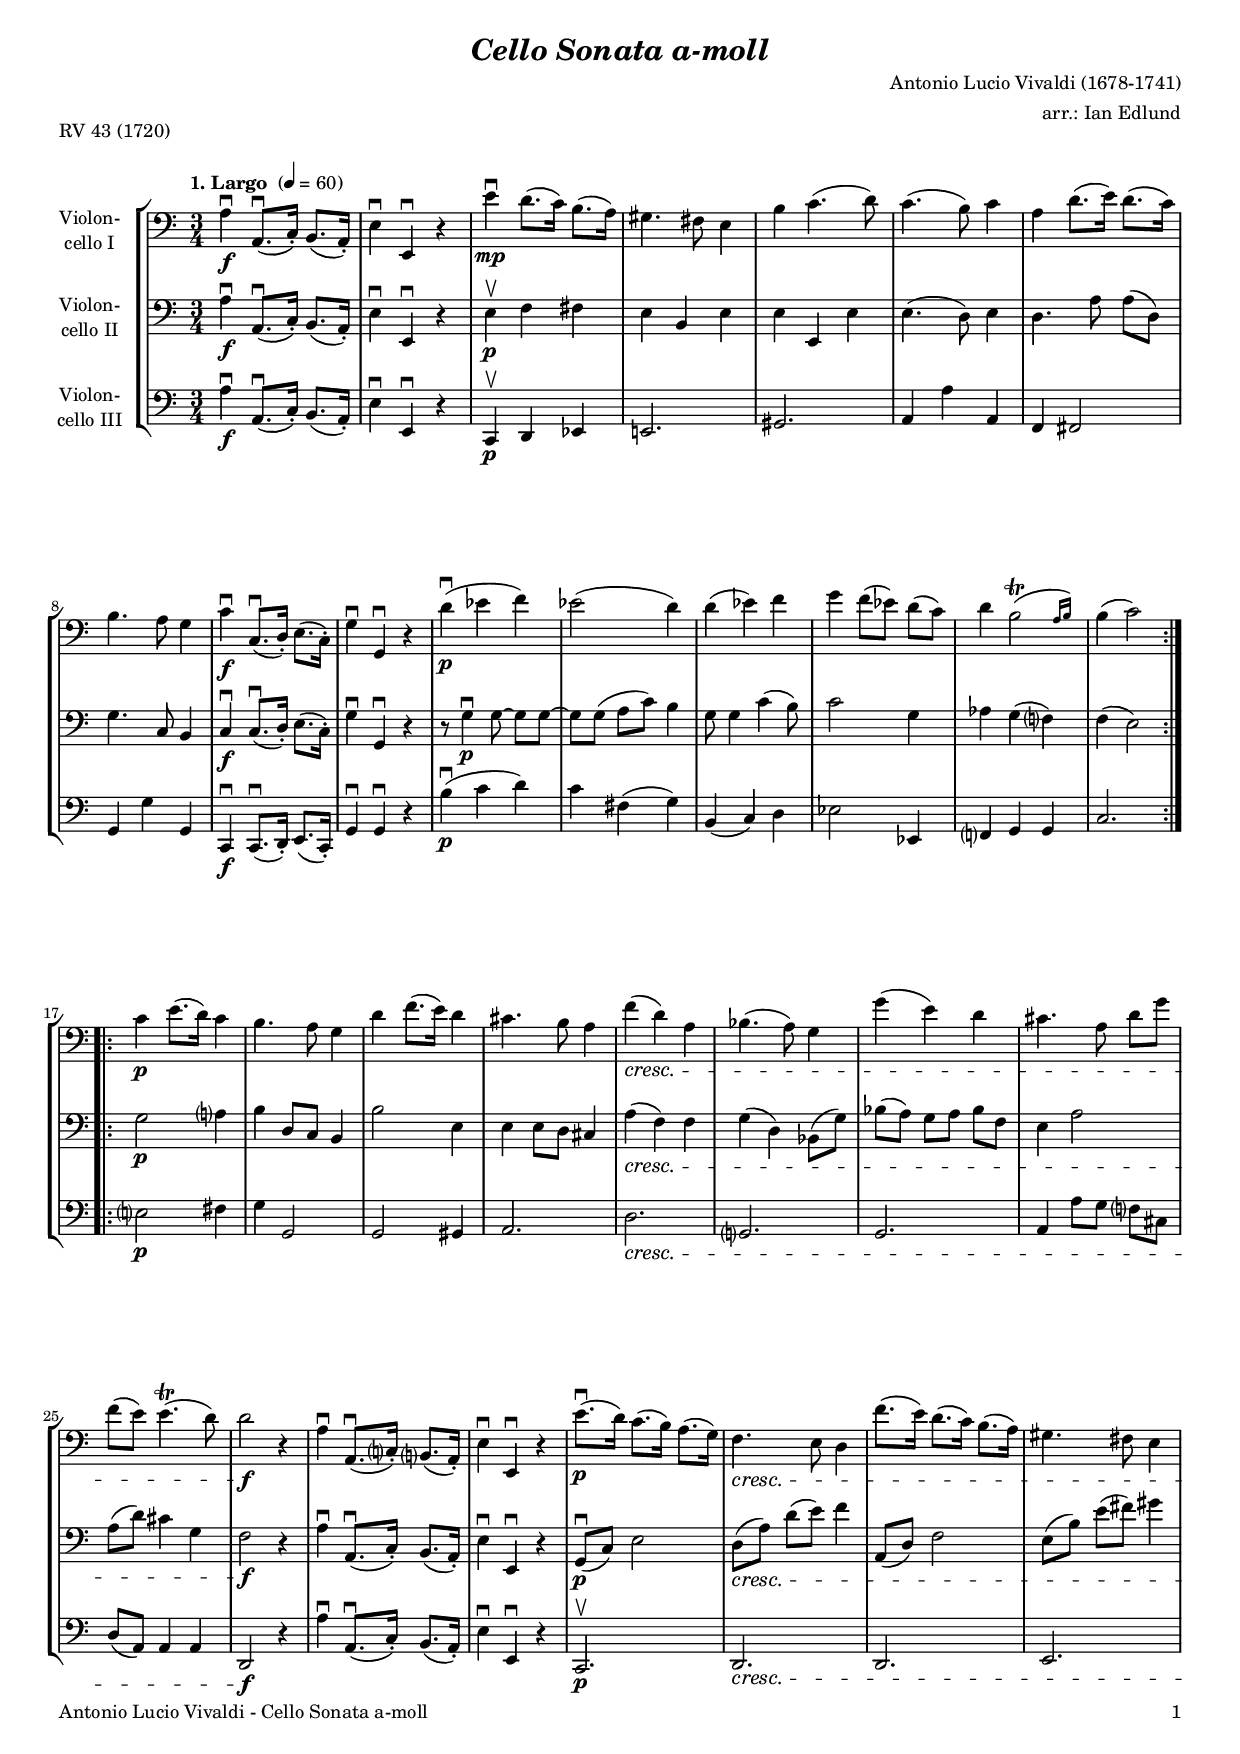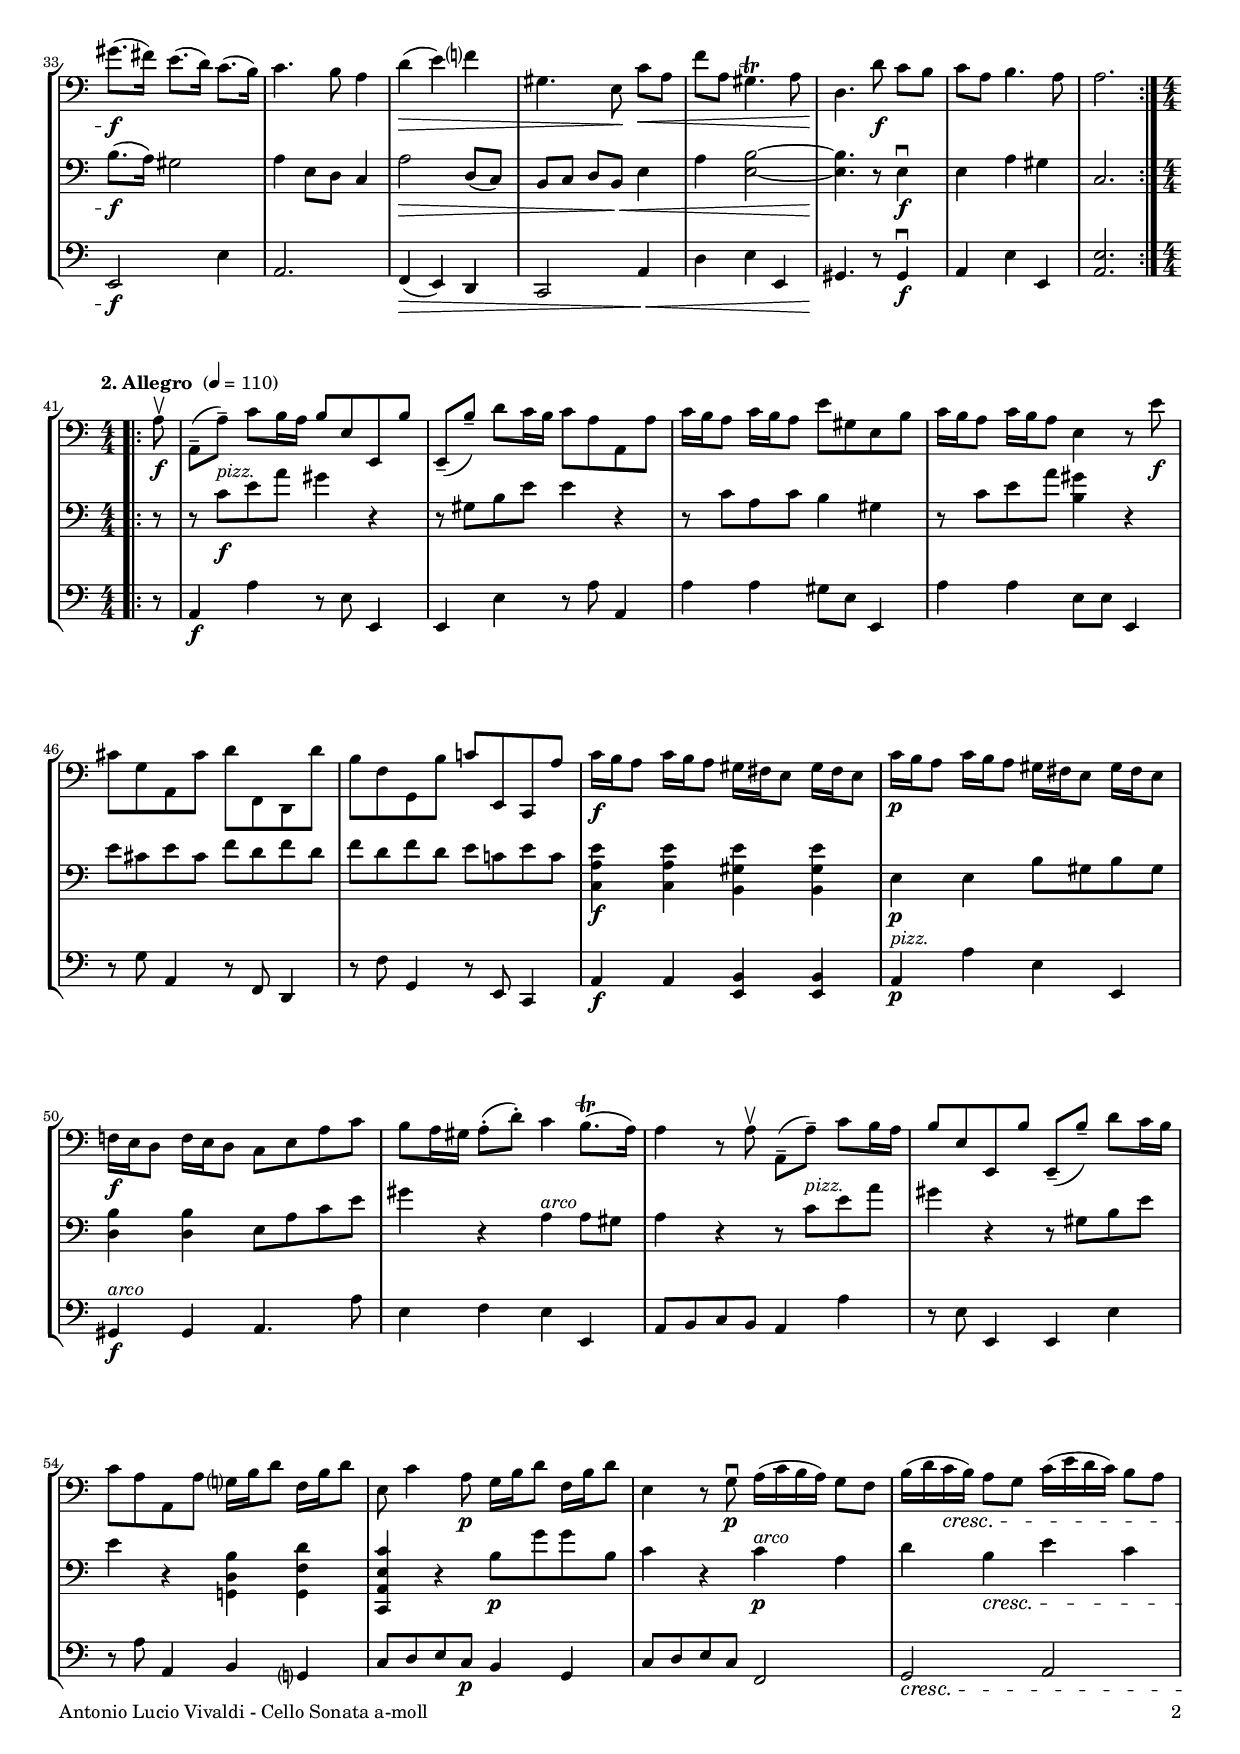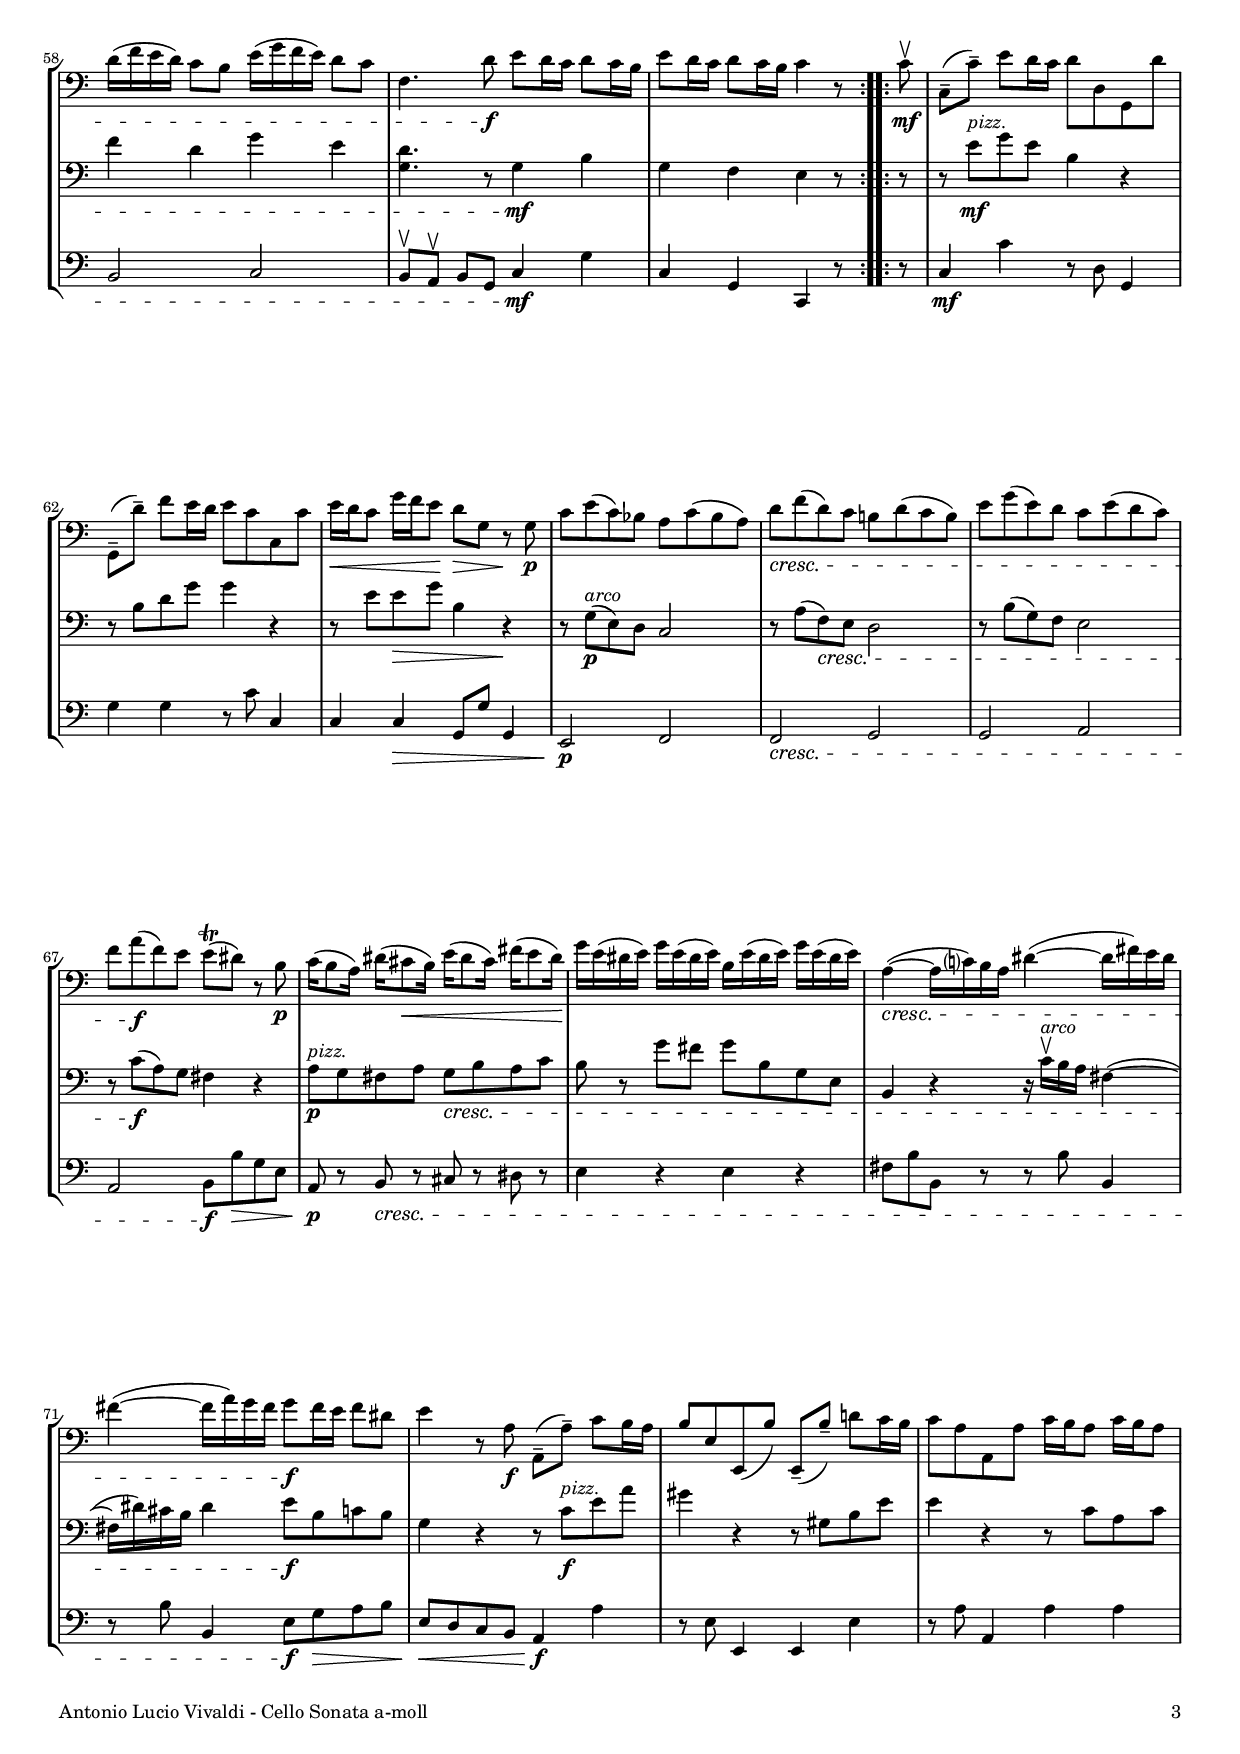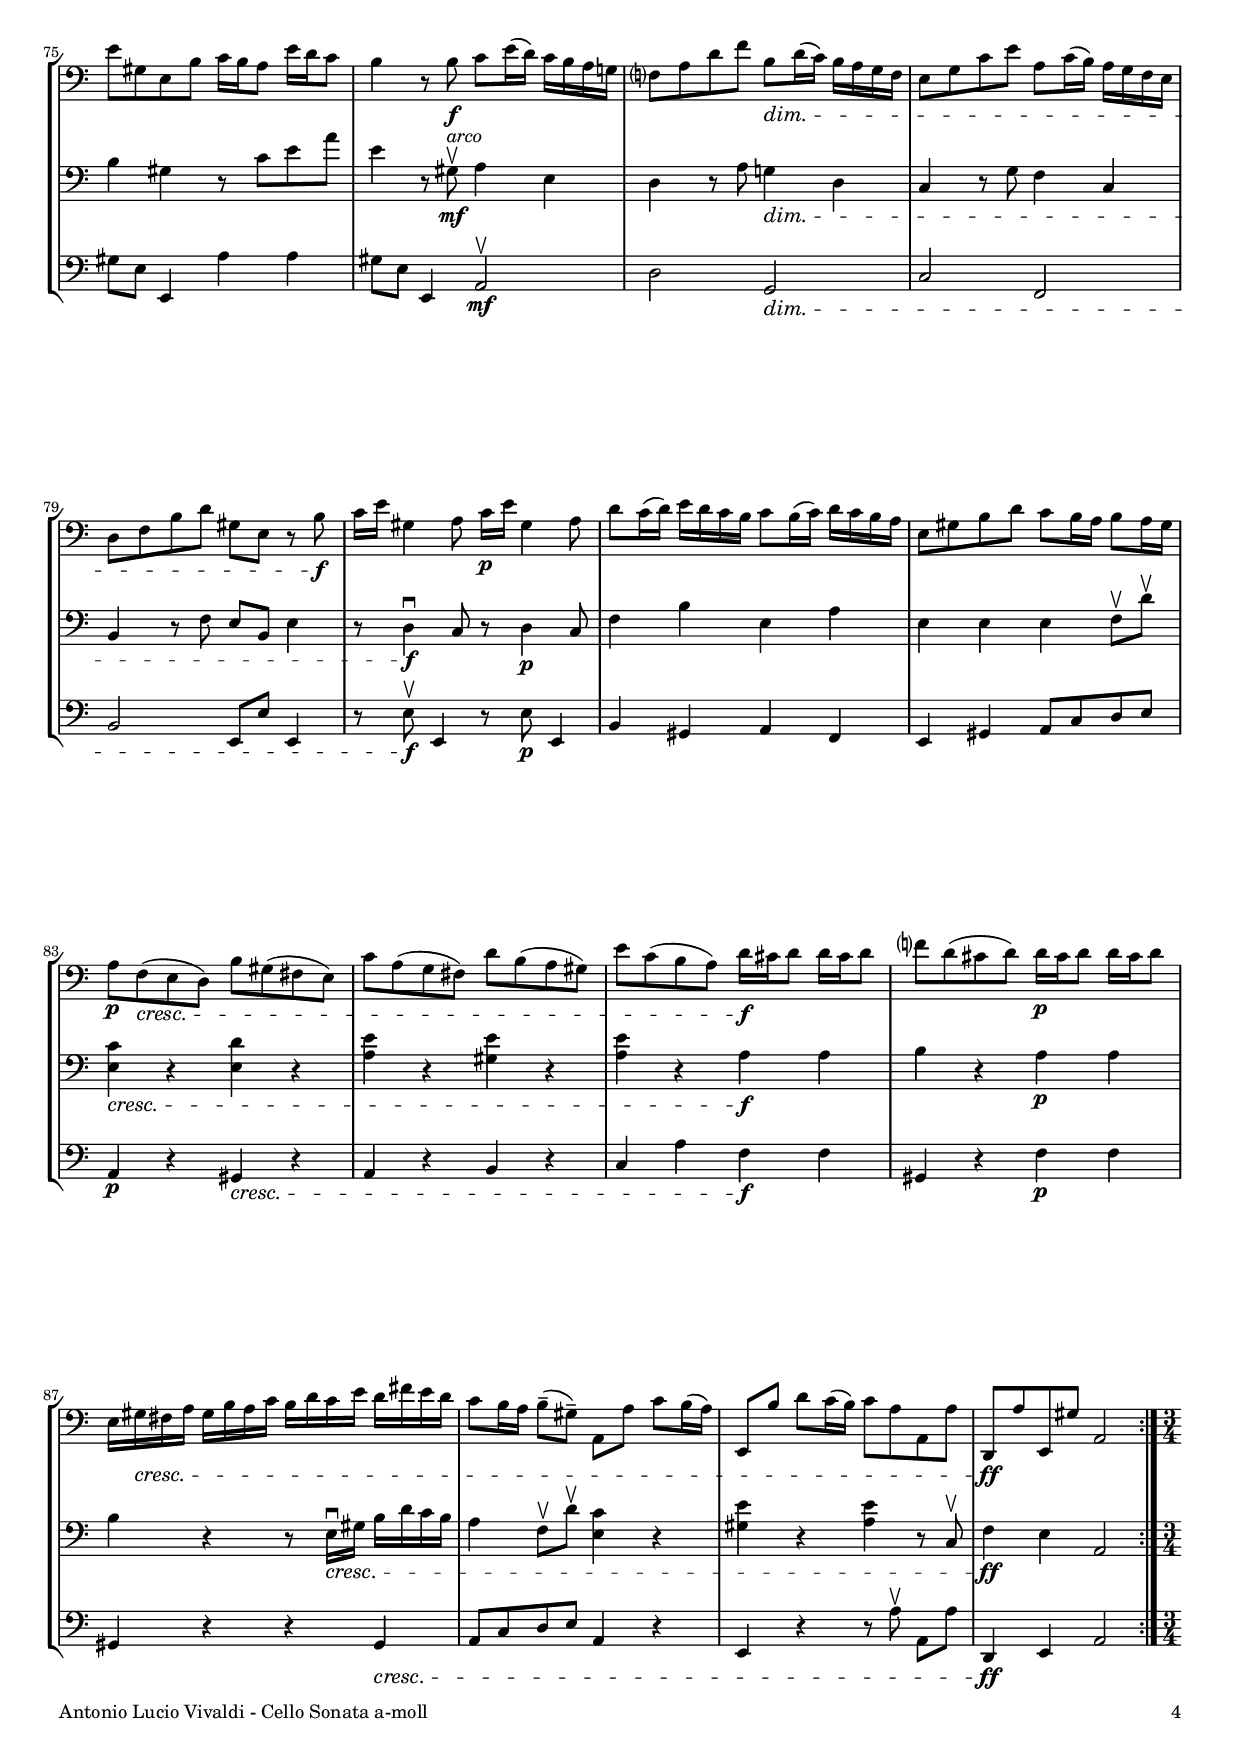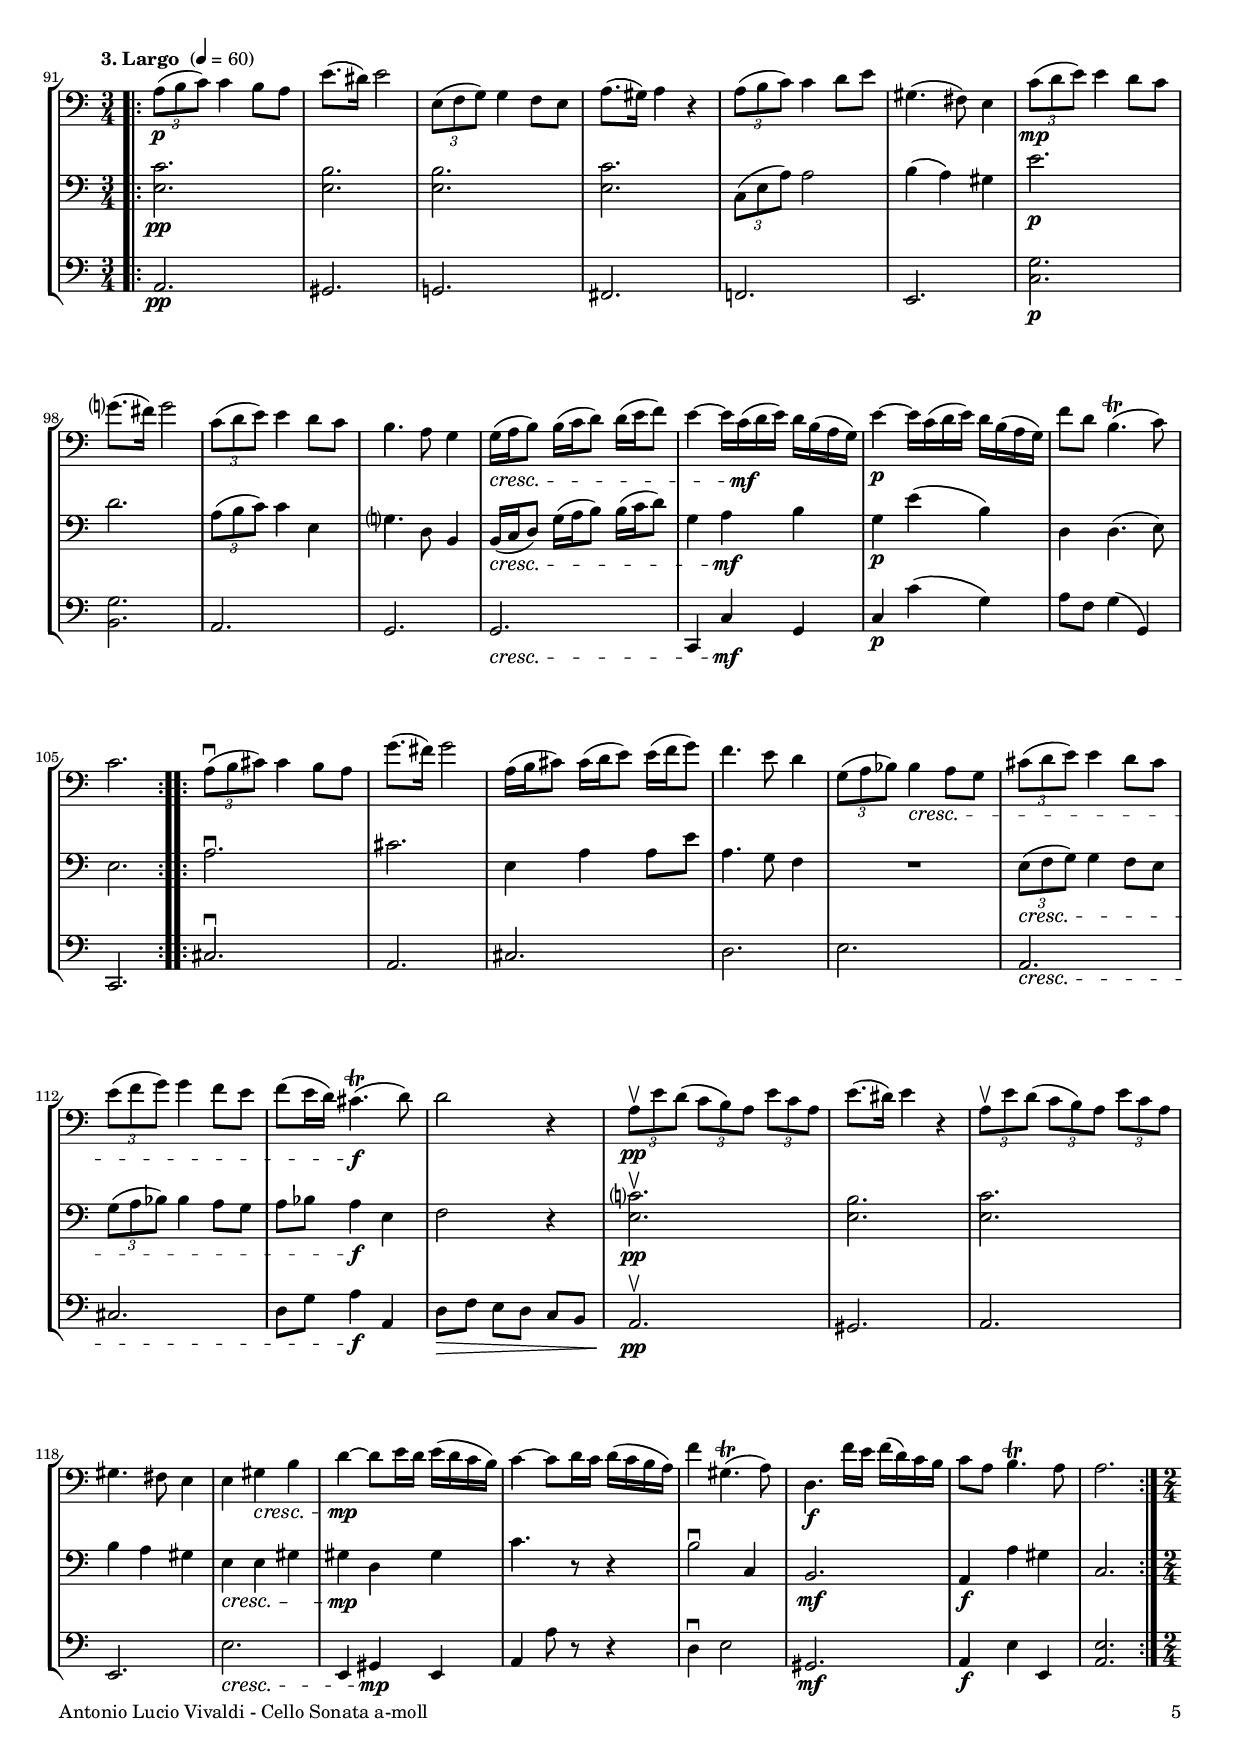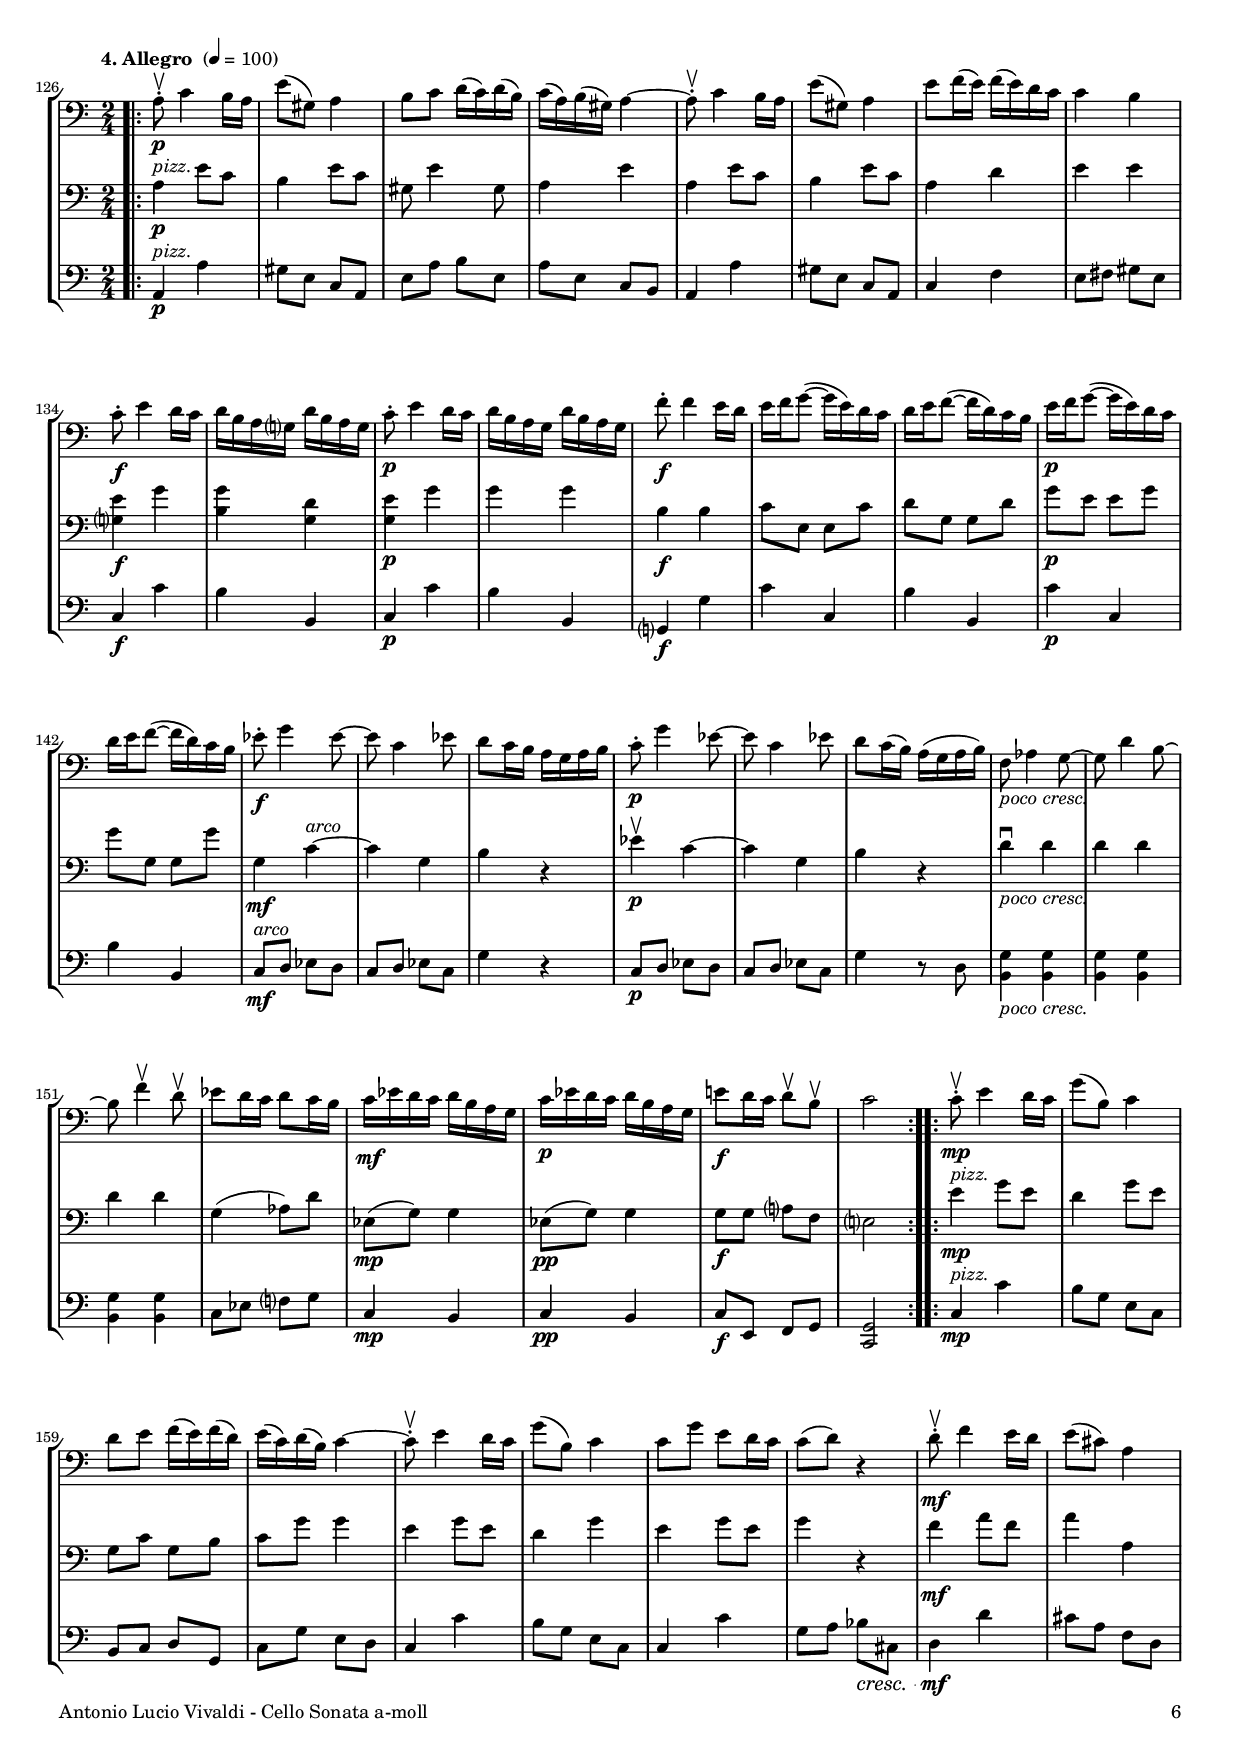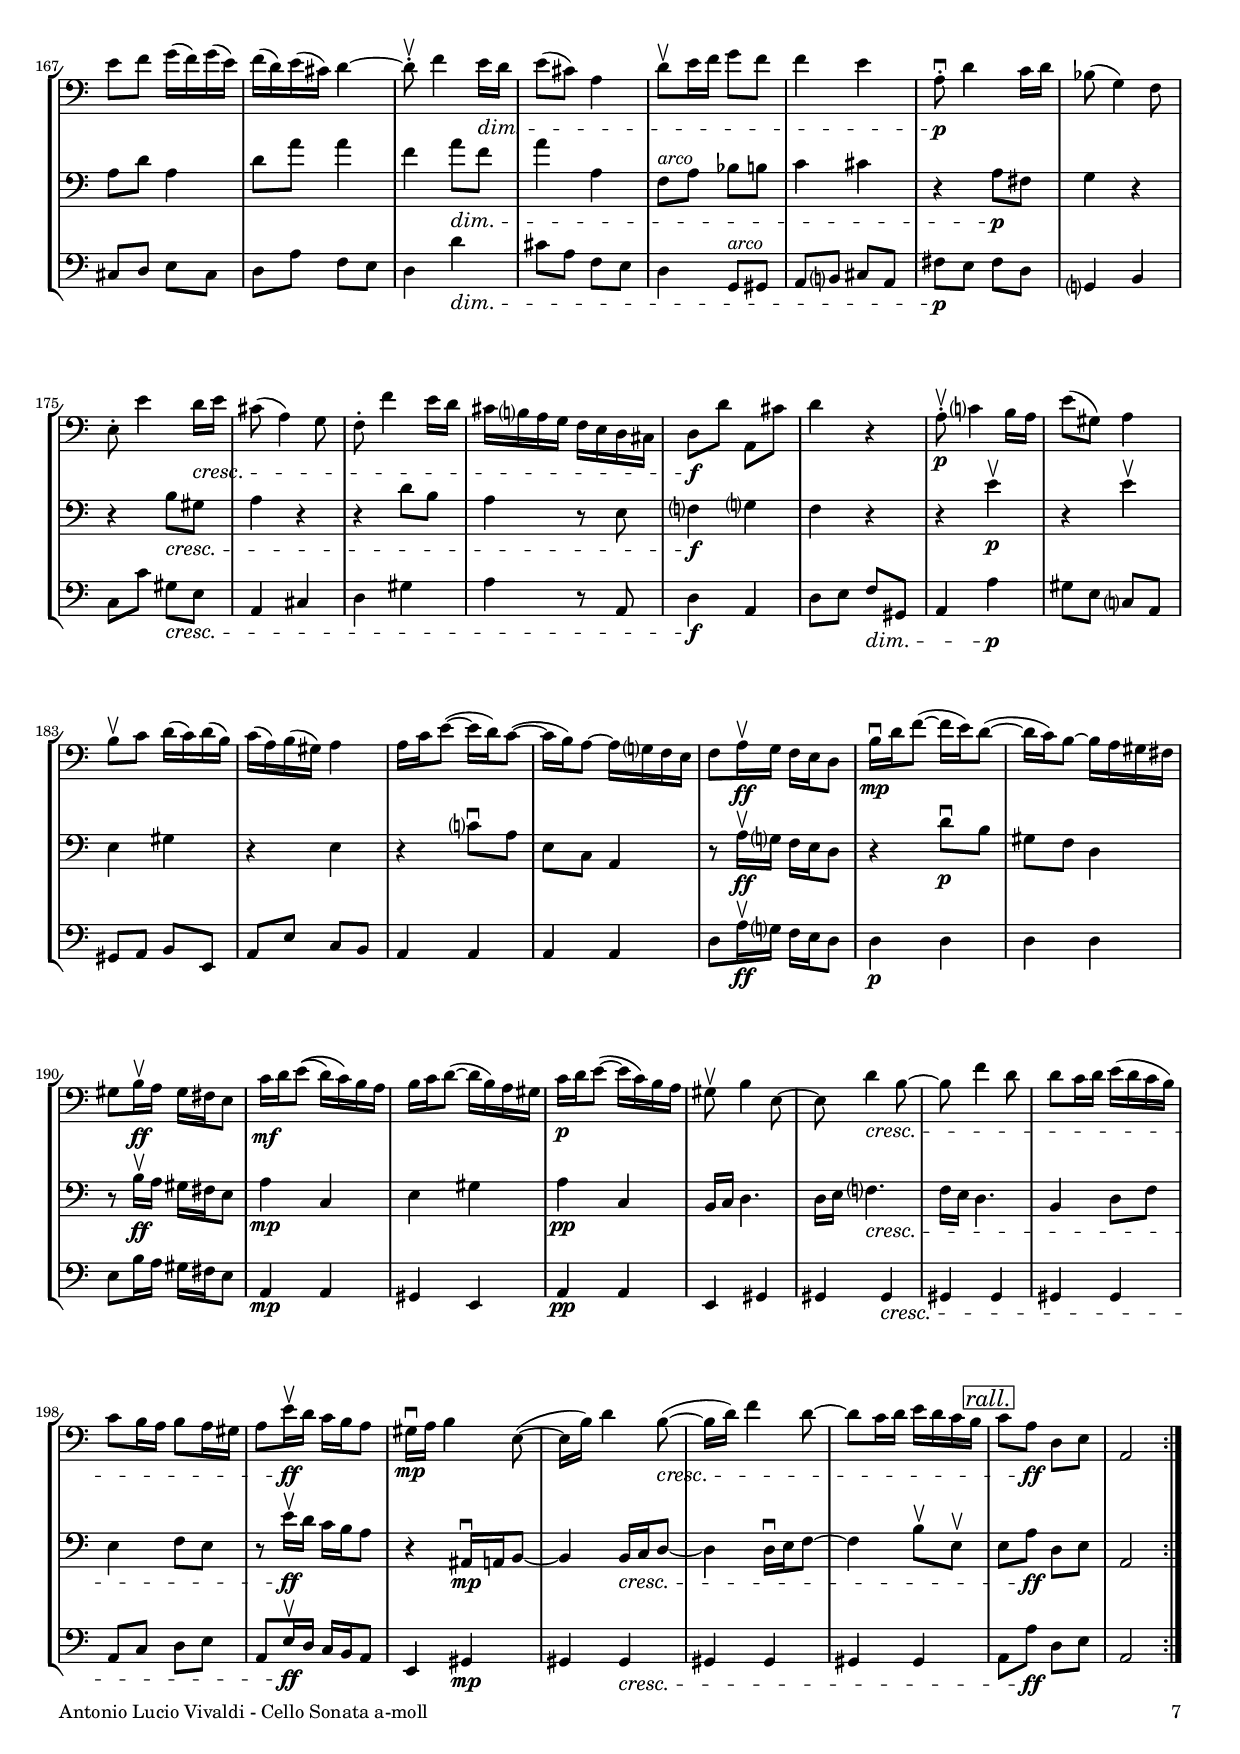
\version "2.18.2"
\include "deutsch.ly"
  
#(set-global-staff-size 16.25)

\header {
  title     = \markup \bold \italic "Cello Sonata a-moll"
  composer  = "Antonio Lucio Vivaldi (1678-1741)"
  arranger  = "arr.: Ian Edlund"
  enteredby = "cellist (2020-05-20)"
  piece     = "RV 43 (1720)"
}

voiceconsts = {
  \key a \minor
  \time 3/4
  \clef "bass"
  \numericTimeSignature
  \compressFullBarRests
  % Set default beaming for all staves
  \set Timing.beamExceptions = #'()
  \set Timing.baseMoment     = #(ly:make-moment 1 4)
  \set Timing.beatStructure  = #'(1 1 1)
}

micl = "clarinet"
mifl = "flute"
miob = "oboe"
mifh = "french horn"
misx = "tenor sax"
mist = "string ensemble 1"
miba = "cello"

introa = {        \tempo "1. Largo "   4=60 }
introb = { \break \tempo "2. Allegro " 4=110 \time 4/4 }
introc = { \pageBreak \tempo "3. Largo "   4=60  \time 3/4
	   \set Timing.beamExceptions = #'()
	   \set Timing.baseMoment     = #(ly:make-moment 1 4)
	   \set Timing.beatStructure  = #'(1 1 1)
	 }
introd = { \break \tempo "4. Allegro " 4=100 \time 2/4 }

arco = \markup \italic "arco"
pizz = \markup \italic "pizz."
pocr = \markup \italic "poco cresc."
rall = \mark \markup \box \italic "rall."

va = \relative c' {
  \voiceconsts

  \introa
  \repeat volta 2 {
    a4\downbow\f a,8.(\downbow c16)-. h8.( a16)-.
    e'4\downbow e,\downbow r
    e''\downbow\mp d8.( c16) h8.( a16)
    gis4. fis8 e4
    h' c4.( d8)
    c4.( h8) c4
    a d8.( e16) d8.( c16)

    h4. a8 g4
    c\downbow\f c,8.(\downbow d16)-. e8.( c16)-.
    g'4\downbow g,\downbow r
    d''(\downbow\p es f)
    es2( d4)
    d( es) f
    g f8( es) d( c)

    d4 \afterGrace h2(\trill { a16[ h]) }
    h4( c2)
  }
  \repeat volta 2 {
    c4\p e8.( d16) c4
    h4. a8 g4
    d' f8.( e16) d4
    cis4. h8 a4
    f'(\cresc d) a

    b4.( a8) g4
    g'( e) d
    cis4. a8 d g
    f( e) e4.(\trill d8)
    d2\f r4
    a\downbow a,8.(\downbow c?16)-. h?8.( a16)-.
    e'4\downbow e,\downbow r

    e''8.(\downbow\p d16) c8.( h16) a8.( g16)
    f4.\cresc e8 d4
    f'8.( e16) d8.( c16) h8.( a16)
    gis4. fis8 e4
    gis'8.(\f fis16) e8.( d16) c8.( h16)
    c4. h8 a4

    d(\> e) f?
    gis,4. e8\! c'\< a
    f' a, gis4.\trill a8
    d,4.\! d'8\f c h
    c a h4. a8
    a2.
  }

  \introb
  \repeat volta 2 {
    \partial 8 a8\upbow\f
    a,(-- a')-- c h16 a h8 e, e, h''
    e,,(-- h'')-- d c16 h c8 a a, a'
    c16 h a8 c16 h a8 e' gis, e h'

    c16 h a8 c16 h a8 e4 r8 e'\f
    cis g a, cis' d f,, d d''
    h f g, h' c! e,, c a''
    c16\f h a8 c16 h a8 gis16 fis e8 gis16 fis e8

    c'16\p h a8 c16 h a8 gis16 fis e8 gis16 fis e8
    f!16\f e d8 f16 e d8 c e a c
    h a16 gis a8(-. d)-. c4 h8.(\trill a16)
    a4 r8 a\upbow a,(-- a')-- c h16 a

    h8 e, e, h'' e,,(-- h'')-- d c16 h
    c8 a a, a' g?16 h d8 f,16 h d8
    e, c'4 a8\p g16 h d8 f,16 h d8
    e,4 r8 g\downbow\p a16( c h a) g8 f

    h16( d c\cresc h) a8 g c16( e d c) h8 a
    d16( f e d) c8 h e16( g f e) d8 c
    f,4. d'8\f e d16 c d8 c16 h

    e8 d16 c d8 c16 h c4 r8
  }
  \repeat volta 2 {
    c\upbow\mf
    c,(-- c')-- e d16 c d8 d, g, d''
    g,,(-- d'')-- f e16 d e8 c c, c'

    e16\< d c8 g'16 f e8\! d\> g, r\! g\p
    c e( c) b a c( b a)
    d\cresc f( d) c h! d( c h)
    e g( e) d c e( d c)

    f a(\f f) e e(\trill dis) r h\p
    c16( h8 a16) dis( cis8\< h16) e( dis8 cis16) fis( e8 dis16)\!
    g e( dis e) g e( dis e) h e( dis e) g e( dis e)

    a,4(~\cresc a16 c?) h a dis4(~ dis16 fis) e dis
    fis4(~ fis16 a) g fis g8\f fis16 e fis8 dis
    e4 r8 a,\f a,(-- a')-- c h16 a h8 e, e,( h'') e,,(-- h'')-- d! c16 h

    c8 a a, a' c16 h a8 c16 h a8
    e' gis, e h' c16 h a8 e'16 d c8
    h4 r8 h\f c e16( d) c h a g!
    
    f?8 a d f h,\dim d16( c) h a g f
    e8 g c e a, c16( h) a g f e
    d8 f h d gis, e r h'\f
    c16 e gis,4 a8 c16\p e gis,4 a8

    d c16( d) e d c h c8 h16( c) d c h a
    e8 gis h d c h16 a h8 a16 gis
    a8\p f(\cresc e d) h' gis( fis e)
    c' a( g fis) d' h( a gis)

    e' c( h a) d16\f cis d8 d16 cis d8
    f? d( cis d) d16\p cis d8 d16 cis d8
    e,16 gis\cresc fis a gis h a c h d c e d fis e d

    c8 h16 a h8(-- gis)-- a, a' c h16( a)
    e,8 h'' d c16( h) c8 a a, a'
    d,,\ff a'' e, gis' a,2
  }

  \introc
  \repeat volta 2 {
    \tuplet 3/2 4 { a'8(\p h c) } c4 h8 a
    e'8.( dis16) e2
    \tuplet 3/2 4 { e,8( f g) } g4 f8 e
    a8.( gis16) a4 r
    \tuplet 3/2 4 { a8( h c) } c4 d8 e
    gis,4.( fis8) e4

    \tuplet 3/2 4 { c'8(\mp d e) } e4 d8 c
    g'?8.( fis16) g2
    \tuplet 3/2 4 { c,8( d e) } e4 d8 c
    h4. a8 g4
    g16(\cresc a h8) h16( c d8) d16( e f8)
    e4~ e16 c(\mf d e) d h( a g)

    e'4~\p e16 c( d e) d h( a g)
    f'8 d h4.(\trill c8)
    c2.
  }
  \repeat volta 2 {
    \tuplet 3/2 4 { a8(\downbow h cis) } cis4 h8 a
    g'8.( fis16) g2
    a,16( h cis8) cis16( d e8) e16( f g8)

    f4. e8 d4
    \tuplet 3/2 4 { g,8( a b) } b4\cresc a8 g
    \tuplet 3/2 4 { cis( d e) } e4 d8 cis
    \tuplet 3/2 4 { e( f g) } g4 f8 e
    f( e16 d) cis4.(\trill\f d8)
    d2 r4

    \tuplet 3/2 4 { a8\upbow\pp e' d( c[ h) a] e' c a }
    e'8.( dis16) e4 r
    \tuplet 3/2 4 { a,8\upbow e' d( c[ h) a] e' c a }
    gis4. fis8 e4
    e gis\cresc h

    d~\mp d8 e16 d e( d c h)
    c4~ c8 d16 c d( c h a)
    f'4 gis,4.(\trill a8)
    d,4.\f f'16 e f( d) c h
    c8 a h4.\trill a8
    a2.
  }

  \introd
  \repeat volta 2 {
    a8-.\upbow\p c4 h16 a
    e'8( gis,) a4
    h8 c d16( c) d( h)
    c( a) h( gis) a4~
    a8-.\upbow c4 h16 a
    e'8( gis,) a4
    e'8 f16( e) f( e) d c
    c4 h

    c8-.\f e4 d16 c
    d h a g? d' h a g
    c8-.\p e4 d16 c
    d h a g d' h a g
    f'8-.\f f4 e16 d
    e f g8(~ g16 e) d c
    d e f8(~ f16 d) c h

    e\p f g8(~ g16 e) d c
    d e f8(~ f16 d) c h
    es8-.\f g4 es8~
    es c4 es8
    d c16 h a g a h
    c8-.\p g'4 es8~
    es c4 es8

    d c16( h) a( g a h)
    f8_\pocr as4 g8~
    g d'4 h8~
    h f'4\upbow d8\upbow
    es d16 c d8 c16 h
    c\mf es d c d h a g
    c\p es d c d h a g

    e'!8\f d16 c d8\upbow h\upbow
    c2
  }
  \repeat volta 2 {
    c8-.\upbow\mp e4 d16 c
    g'8( h,) c4
    d8 e f16( e) f( d)
    e( c) d( h) c4~
    c8-.\upbow e4 d16 c
    g'8( h,) c4

    c8 g' e d16 c
    c8( d) r4
    d8-.\upbow\mf f4 e16 d
    e8( cis) a4
    e'8 f g16( f) g( e)
    f( d) e( cis) d4~
    d8-.\upbow f4 e16\dim d
    e8( cis) a4

    d8\upbow e16 f g8 f
    f4 e
    a,8-.\downbow\p d4 c16 d
    b8( g4) f8
    e-. e'4 d16\cresc e
    cis8( a4) g8
    f-. f'4 e16 d
    cis h? a g f e d cis

    d8\f d' a, cis'
    d4 r
    a8-.\upbow\p c?4 h16 a
    e'8( gis,) a4
    h8\upbow c d16( c) d( h)
    c( a) h( gis) a4
    a16 c e8(~ e16 d) c8(~

    c16 h) a8~ a16 g? f e
    f8 a16\upbow\ff g f e d8
    h'16\downbow\mp d f8(~ f16 e) d8(~
    d16 c) h8~ h16 a gis fis
    gis8 h16\upbow\ff a gis fis e8
    c'16\mf d e8\(( d16) c\) h a

    h c d8(~ d16 h) a gis
    c\p d e8(~ e16 c) h a
    gis8\upbow h4 e,8~
    e d'4\cresc h8~
    h f'4 d8
    d c16 d e( d c h)
    c8 h16 a h8 a16 gis

    a8 e'16\upbow\ff d c h a8
    gis16\downbow\mp a h4 e,8(~
    e16 h') d4 h8(~\cresc
    h16 d) f4 d8~
    d c16 d e d c h \rall
    c8 a\ff d,8 e
    a,2
  }
}

vb = \relative c' {
  \voiceconsts

  \introa
  \repeat volta 2 {
    a4\downbow\f a,8.(\downbow c16)-. h8.( a16)-.
    e'4\downbow e,\downbow r
    e'\upbow\p f fis
    e h e
    e e, e'
    e4.( d8) e4
    d4. a'8 a( d,)

    g4. c,8 h4
    c\downbow\f c8.(\downbow d16)-. e8.( c16)-.
    g'4\downbow g,\downbow r
    r8 g'4\downbow\p g8~ g g~
    g g( a c) h4
    g8 g4 c( h8)
    c2 g4

    as g( f?)
    f( e2)
  }
  \repeat volta 2 {
    g\p a?4
    h d,8 c h4
    h'2 e,4
    e e8 d cis4
    a'(\cresc f) f

    g( d) b8( g')
    b( a) g a b f
    e4 a2
    a8( d) cis4 g
    f2\f r4
    a\downbow a,8.(\downbow c16)-. h8.( a16)-.
    e'4\downbow e,\downbow r

    g8(\downbow\p c) e2
    d8(\cresc a') d( e) f4
    a,,8( d) f2
    e8( h') e( fis) gis4
    h,8.(\f a16) gis2
    a4 e8 d c4

    a'2\> d,8( c)
    h c d h\!\< e4
    a <e h'>2~
    <e h'>4.\! r8 e4\downbow\f
    e a gis
    c,2.
  }

  \introb
  \repeat volta 2 {
    \partial 8 r8
    r c'^\pizz\f e a gis4 r
    r8 gis, h e e4 r
    r8 c a c h4 gis
    r8 c e a <h, gis'>4 r

    e8 cis e cis f d f d
    f d f d e c! e c
    <c, a' e'>4\f <c a' e'> <h gis' e'> <h gis' e'>
    e\p e h'8 gis h gis

    <d h'>4 <d h'> e8 a c e
    gis4 r a,^\arco a8 gis
    a4 r r8 c^\pizz e a
    gis4 r r8 gis, h e
    e4 r <g,,! d' h'> <g f' d'>

    <c, a' e' c'> r h''8\p g' g h,
    c4 r c^\arco\p a
    d h\cresc e c
    f d g e
    <g, d'>4. r8 g4\mf h

    g f e r8
  }
  \repeat volta 2 {
    r
    r e'^\pizz\mf g e h4 r
    r8 h d g g4 r
    r8 e e\> g h,4 r\!

    r8 g(^\arco\p e) d c2
    r8 a'( f)\cresc e d2
    r8 h'( g) f e2
    r8 c'(\f a) g fis4 r
    a8^\pizz\p g fis a g\cresc h a c

    h r g' fis g h, g e
    h4 r r16 c'\upbow^\arco h a fis4(~
    fis16 dis') cis h dis4 e8\f h c h
    g4 r r8 c^\pizz\f e a

    gis4 r r8 gis, h e
    e4 r r8 c a c
    h4 gis r8 c e a
    e4 r8 gis,\upbow^\arco\mf a4 e
    d r8 a' g!4\dim d

    c r8 g' f4 c
    h r8 f' e h e4
    r8 d4\downbow\f c8 r d4\p c8
    f4 h e, a
    e e e f8\upbow d'\upbow

    <e, c'>4\cresc r <e d'> r
    <a e'> r <gis e'> r
    <a e'> r a\f a
    h r a\p a

    h r r8 e,16\downbow\cresc gis h d c h
    a4 f8\upbow d'\upbow <e, c'>4 r
    <gis e'> r <a e'> r8 c,\upbow
    f4\ff e a,2
  }

  \introc
  \repeat volta 2 {
    <e' c'>2.\pp
    <e h'>
    <e h'>
    <e c'>
    \tuplet 3/2 4 { c8( e a) } a2
    h4( a) gis
    e'2.\p
    d
    \tuplet 3/2 4 { a8( h c) } c4 e,

    g?4. d8 h4
    h16(\cresc c d8) g16( a h8) h16( c d8)
    g,4 a\mf h
    g\p e'( h)
    d, d4.( e8)
    e2.
  }
  \repeat volta 2 {
    a\downbow

    cis
    e,4 a a8 e'
    a,4. g8 f4
    R2.
    \tuplet 3/2 4 { e8(\cresc f g) } g4 f8 e
    \tuplet 3/2 4 { g( a b) } b4 a8 g
    a b a4\f e

    f2 r4
    <e c'?>2.\upbow\pp
    <e h'>
    <e c'>
    h'4 a gis
    e\cresc e gis

    gis\mp d gis
    c4. r8 r4
    h2\downbow c,4
    h2.\mf
    a4\f a' gis
    c,2.
  }

  \introd
  \repeat volta 2 {
    a'4^\pizz\p e'8 c
    h4 e8 c
    gis e'4 gis,8
    a4 e'
    a, e'8 c
    h4 e8 c
    a4 d
    e e
    <g,? e'>\f g'
    <h, g'> <g d'>

    <g e'>\p g'
    g g
    h,\f h
    c8 e, e c'
    d g, g d'
    g\p e e g
    g g, g g'
    g,4\mf c~^\arco
    c g
    h r

    es\upbow\p c~
    c g
    h r
    d\downbow_\pocr d
    d d
    d d
    g,( as8) d
    es,(\mp g) g4
    es8(\pp g) g4
    g8\f g a? f

    e?2
  }
  \repeat volta 2 {
    e'4^\pizz\mp g8 e
    d4 g8 e
    g, c g h
    c g' g4
    e g8 e
    d4 g
    e g8 e
    g4 r

    f\mf a8 f
    a4 a,
    a8 d a4
    d8 a' a4
    f a8\dim f
    a4 a,
    f8^\arco a b h
    c4 cis
    r a8\p fis
    g4 r

    r h8\cresc gis
    a4 r
    r d8 h
    a4 r8 e
    f?4\f g?
    f r
    r e'\upbow\p
    r e\upbow
    e, gis
    r e

    r c'?8\downbow a
    e c a4
    r8 a'16\upbow\ff g? f e d8
    r4 d'8\downbow\p h
    gis f d4
    r8 h'16\upbow\ff a gis fis e8
    a4\mp c,
    e gis
    a\pp c,

    h16 c d4.
    d16 e f?4.\cresc
    f16 e d4.
    h4 d8 f
    e4 f8 e
    r e'16\upbow\ff d c h a8

    r4 ais,16\downbow\mp a h8~
    h4 h16\cresc c d8~
    d4 d16\downbow e f8~
    f4 h8\upbow e,\upbow \rall
    e a\ff d, e
    a,2
  }
}

vc = \relative c' {
  \voiceconsts

  \introa
  \repeat volta 2 {
    a4\downbow\f a,8.(\downbow c16)-. h8.( a16)-.
    e'4\downbow e,\downbow r
    c\upbow\p d es
    e!2.
    gis
    a4 a' a,
    f fis2
    g4 g' g,

    c,\downbow\f c8.(\downbow d16)-. e8.( c16)-.
    g'4\downbow g\downbow r
    h'(\downbow\p c d)
    c fis,( g)
    h,( c) d
    es2 es,4
    f? g g
    c2.
  }
  \repeat volta 2 {
    e?2\p fis4
    g g,2
    g gis4
    a2.
    d\cresc
    g,?
    g
    a4 a'8 g f? cis
    d( a) a4 a

    d,2\f r4
    a''\downbow a,8.(\downbow c16)-. h8.( a16)-.
    e'4\downbow e,\downbow r
    c2.\upbow\p
    d\cresc
    d
    e
    e2\f e'4

    a,2.
    f4(\> e) d
    c2 a'4\!\<
    d e e,
    gis4.\! r8 gis4\downbow\f
    a e' e,
    <a e'>2.
  }

  \introb
  \repeat volta 2 {
    \partial 8 r8
    a4\f a' r8 e e,4
    e e' r8 a a,4
    a' a gis8 e e,4
    a' a e8 e e,4
    r8 g' a,4 r8 f d4

    r8 f' g,4 r8 e c4
    a'\f a <e h'> <e h'>
    a^\pizz\p a' e e,
    gis^\arco\f gis a4. a'8
    e4 f e e,

    a8 h c h a4 a'
    r8 e e,4 e e'
    r8 a a,4 h g?
    c8 d e c\p h4 g
    c8 d e c f,2

    g\cresc a
    h c
    h8\upbow a\upbow h[ g] c4\mf g'
    c, g c, r8
  }
  \repeat volta 2 {
    r
    c'4\mf c' r8 d, g,4

    g' g r8 c c,4
    c c\> g8 g' g,4
    e2\!\p f
    f\cresc g
    g a
    a h8\f h'\> g e

    a,\!\p r h\cresc r cis r dis r
    e4 r e r
    fis8 h h, r r h' h,4
    r8 h' h,4 e8\f g\> a h
    e,\!\< d c h a4\!\f a'

    r8 e e,4 e e'
    r8 a a,4 a' a
    gis8 e e,4 a' a
    gis8 e e,4 a2\upbow\mf
    d g,\dim
    c f,

    h e,8 e' e,4
    r8 e'\upbow\f e,4 r8 e'\p e,4
    h' gis a f
    e gis a8 c d e
    a,4\p r gis\cresc r

    a r h r
    c a' f\f f
    gis, r f'\p f
    gis, r r gis\cresc

    a8 c d e a,4 r
    e r r8 a'\upbow a,[ a']
    d,,4\ff e a2
  }

  \introc
  \repeat volta 2 {
    a2.\pp
    gis
    g!
    fis
    f!
    e
    <c' g'>\p
    <h g'>
    a
    g
    g\cresc

    c,4 c'\mf g
    c\p c'( g)
    a8 f g4( g,)
    c,2.
  }
  \repeat volta 2 {
    cis'\downbow
    a
    cis
    d
    e

    a,\cresc
    cis
    d8 g a4\f a,
    d8\> f e d c h
    a2.\!\upbow\pp
    gis
    a
    e

    e'\cresc
    e,4 gis\mp e
    a a'8 r r4
    d,\downbow e2
    gis,2.\mf
    a4\f e' e,
    <a e'>2.
  }

  \introd
  \repeat volta 2 {
    a4^\pizz\p a'
    gis8 e c a
    e' a h e,
    a e c h
    a4 a'
    gis8 e c a
    c4 f
    e8 fis gis e
    c4\f c'

    h h,
    c\p c'
    h h,
    g?\f g'
    c c,
    h' h,
    c'\p c,
    h' h,
    c8^\arco\mf d es d
    c d es c

    g'4 r
    c,8\p d es d
    c d es c
    g'4 r8 d
    <h g'>4_\pocr <h g'>
    <h g'> <h g'>
    <h g'> <h g'>
    c8 es f? g
    c,4\mp h
    c\pp h

    c8\f e, f g
    <c, g'>2
  }
  \repeat volta 2 {
    c'4^\pizz\mp c'
    h8 g e c
    h c d g,
    c g' e d
    c4 c'
    h8 g e c
    c4 c'

    g8 a b\cresc cis,
    d4\mf d'
    cis8 a f d
    cis d e cis
    d a' f e
    d4 d'\dim
    cis8 a f e
    d4 g,8^\arco gis

    a h? cis a
    fis'\p e fis d
    g,?4 h
    c8 c' gis\cresc e
    a,4 cis
    d gis
    a r8 a,
    d4\f a
    d8 e f\dim gis,

    a4 a'\p
    gis8 e c? a
    gis a h e,
    a e' c h
    a4 a
    a a
    d8 a'16\upbow\ff g? f e d8
    d4\p d
    d d

    e8 h'16 a gis fis e8
    a,4\mp a
    gis e
    a\pp a
    e gis
    gis gis\cresc
    gis gis
    gis gis

    a8 c d e
    a, e'16\upbow\ff d c h a8
    e4 gis\mp
    gis gis\cresc
    gis gis
    gis gis \rall
    a8 a'\ff d, e
    a,2
  }
}


music = \new StaffGroup <<
      \new Staff {
	\set Staff.midiInstrument = \miba
	\set Staff.instrumentName = \markup \center-column { "Violon-" "cello I" }
	\transpose a a { \va }
      }

      \new Staff {
	\set Staff.midiInstrument = \miba
	\set Staff.instrumentName = \markup \center-column { "Violon-" "cello II" }
	\transpose a a { \vb }
      }

      \new Staff {
	\set Staff.midiInstrument = \miba
	\set Staff.instrumentName = \markup \center-column { "Violon-" "cello III" }
	\transpose a a { \vc }
      }
>>

\book {
   \paper {
    print-page-number = ##t
    print-first-page-number = ##t
    ragged-last-bottom = ##f
    oddHeaderMarkup = \markup \null
    evenHeaderMarkup = \markup \null
    oddFooterMarkup = \markup {
      \fill-line {
        \on-the-fly #print-page-number-check-first
        "Antonio Lucio Vivaldi - Cello Sonata a-moll" \fromproperty #'page:page-number-string
      }
    }
    evenFooterMarkup = \oddFooterMarkup
  } \score {
    \music
    \layout {}
  }

  \score {
    \unfoldRepeats \music

    \midi {
      \context {
        \Score
      }
    }
  }
}